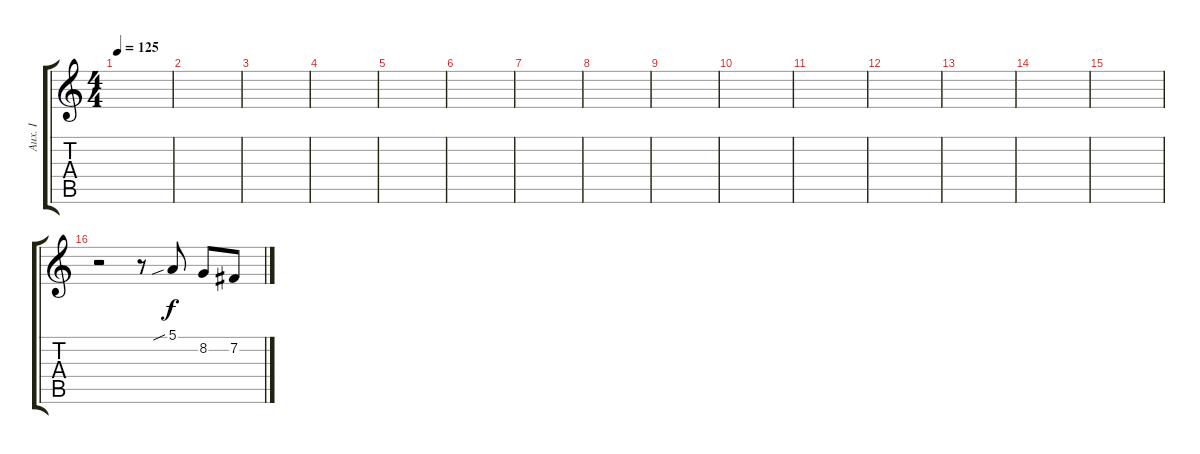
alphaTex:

\track ("Aux. I" "Aux. I") {instrument lead2sawtooth}
\staff {score tabs}
\tuning (E4 B3 G3 D3 A2 E2) {hide}
\ts (4 4)
\tempo 125
\clef g2
\ks c
|
|
|
|
|
|
|
|
|
|
|
|
|
|
|
r.2 r.8 5.1{sib}.8{volume 10} 8.2.8 7.2.8
